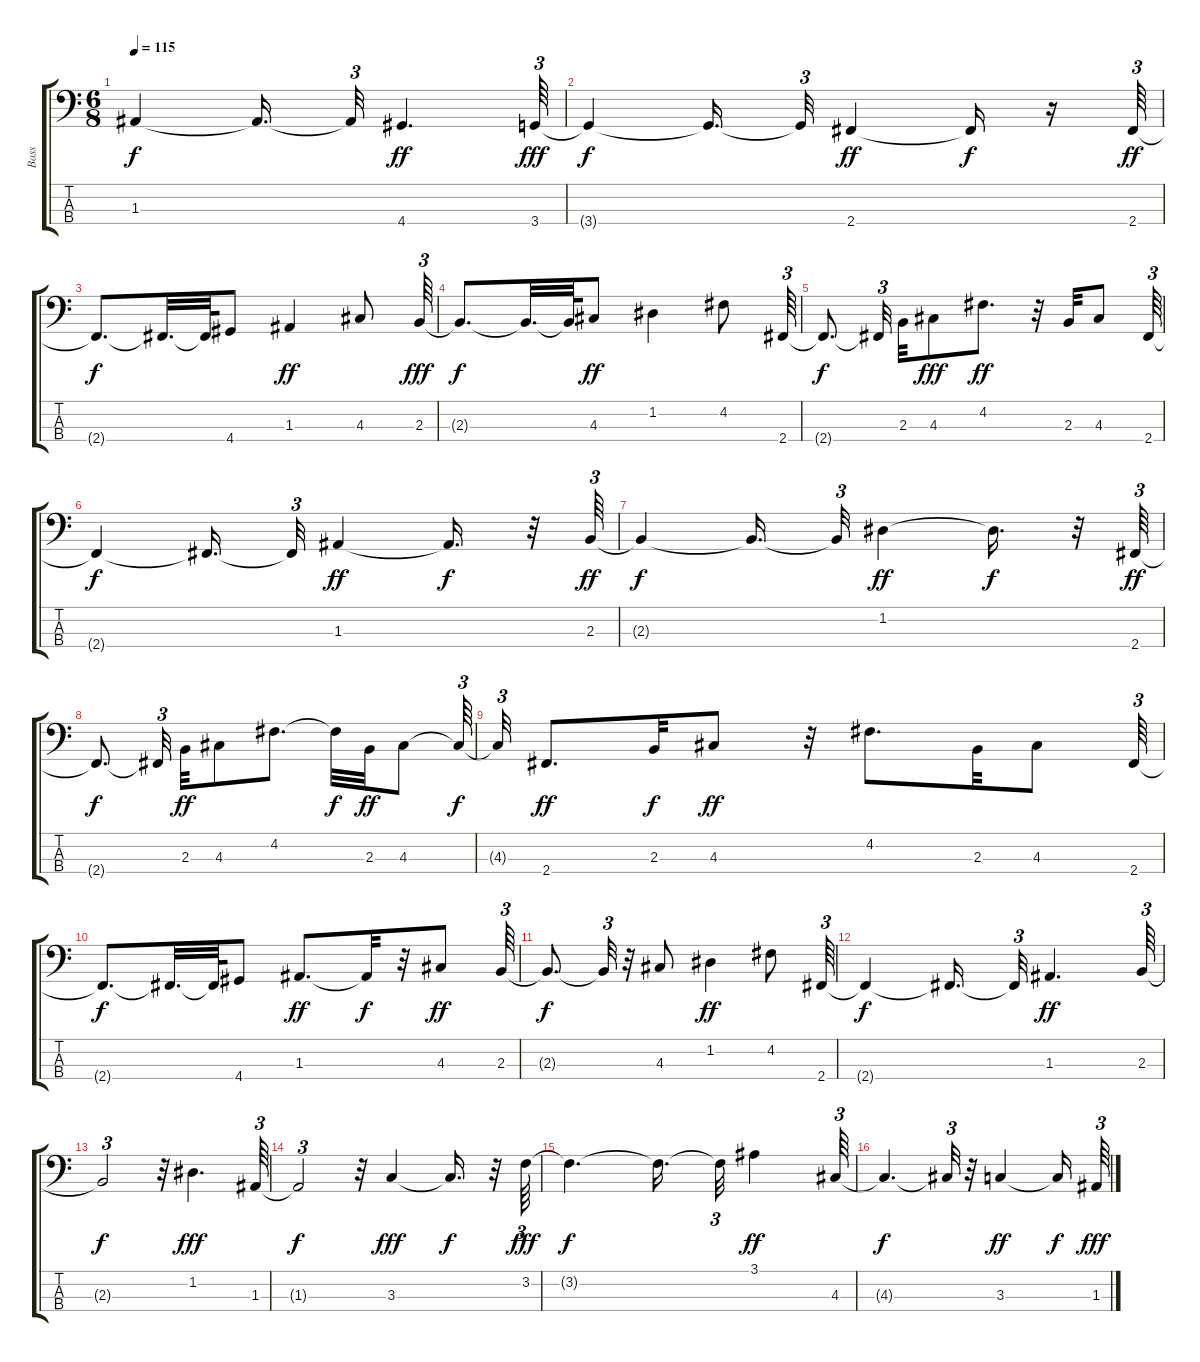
\track ("Bass" "Bass") {instrument electricbassfinger}
\staff {score tabs}
\tuning (G2 D2 A1 E1) {hide}
\ts (6 8)
\tempo 115
\clef f4
\ks c
1.3{t}.4{dy f} 1.3{t}.16{d} 1.3{t}.32{tu (3 2)} 4.4.4{d dy ff} 3.4.64{tu (3 2) dy fff} |
3.4{t}.4{dy f} 3.4{t}.16{d} 3.4{t}.32{tu (3 2)} 2.4.4{dy ff} 2.4{t}.16{dy f} r.16 2.4.64{tu (3 2) dy ff} |
2.4{t}.8{d dy f} 2.4{t}.32{d} 2.4{t}.64 4.4.8 1.3.4{dy ff} 4.3.8 2.3.64{tu (3 2) dy fff} |
2.3{t}.8{d dy f} 2.3{t}.32{d} 2.3{t}.64 4.3.8{dy ff} 1.2.4 4.2.8 2.4.64{tu (3 2)} |
2.4{t}.8{d dy f} 2.4{t}.32{tu (3 2) beam splitsecondary} 2.3.32 4.3.8{dy fff} 4.2.8{d dy ff} r.32 2.3.32 4.3.8 2.4.64{tu (3 2)} |
2.4{t}.4{dy f} 2.4{t}.16{d} 2.4{t}.32{tu (3 2)} 1.3.4{dy ff} 1.3{t}.16{d dy f} r.32 2.3.64{tu (3 2) dy ff} |
2.3{t}.4{dy f} 2.3{t}.16{d} 2.3{t}.32{tu (3 2)} 1.2.4{dy ff} 1.2{t}.16{d dy f} r.32 2.4.64{tu (3 2) dy ff} |
2.4{t}.8{d dy f} 2.4{t}.32{tu (3 2) beam splitsecondary} 2.3.32{dy ff} 4.3.8 4.2.8{d} 4.2{t}.32{dy f} 2.3.32{dy ff} 4.3.8 4.3{t}.64{tu (3 2) dy f} |
4.3{t}.32{tu (3 2)} 2.4.8{d dy ff} 2.3.32{dy f} 4.3.8{dy ff} r.32 4.2.8{d} 2.3.32 4.3.8 2.4.64{tu (3 2)} |
2.4{t}.8{d dy f} 2.4{t}.32{d} 2.4{t}.64 4.4.8 1.3.8{d dy ff} 1.3{t}.32{dy f} r.32 4.3.8{dy ff} 2.3.64{tu (3 2)} |
2.3{t}.8{d dy f} 2.3{t}.32{tu (3 2)} r.32 4.3.8 1.2.4{dy ff} 4.2.8 2.4.64{tu (3 2)} |
2.4{t}.4{dy f} 2.4{t}.16{d} 2.4{t}.32{tu (3 2)} 1.3.4{d dy ff} 2.3.64{tu (3 2)} |
2.3{t}.2{tu (3 2) dy f} r.32 1.2.4{d dy fff} 1.3.64{tu (3 2) volume 16} |
1.3{t}.2{tu (3 2) dy f} r.32 3.3.4{dy fff} 3.3{t}.16{d dy f} r.32 3.2.64{tu (3 2) dy fff} |
3.2{t}.4{d dy f} 3.2{t}.16{d} 3.2{t}.32{tu (3 2)} 3.1.4{dy ff} 4.3.64{tu (3 2)} |
4.3{t}.4{d dy f} 4.3{t}.32{tu (3 2)} r.32 3.3.4{dy ff} 3.3{t}.16{dy f} 1.3.64{tu (3 2) dy fff}
